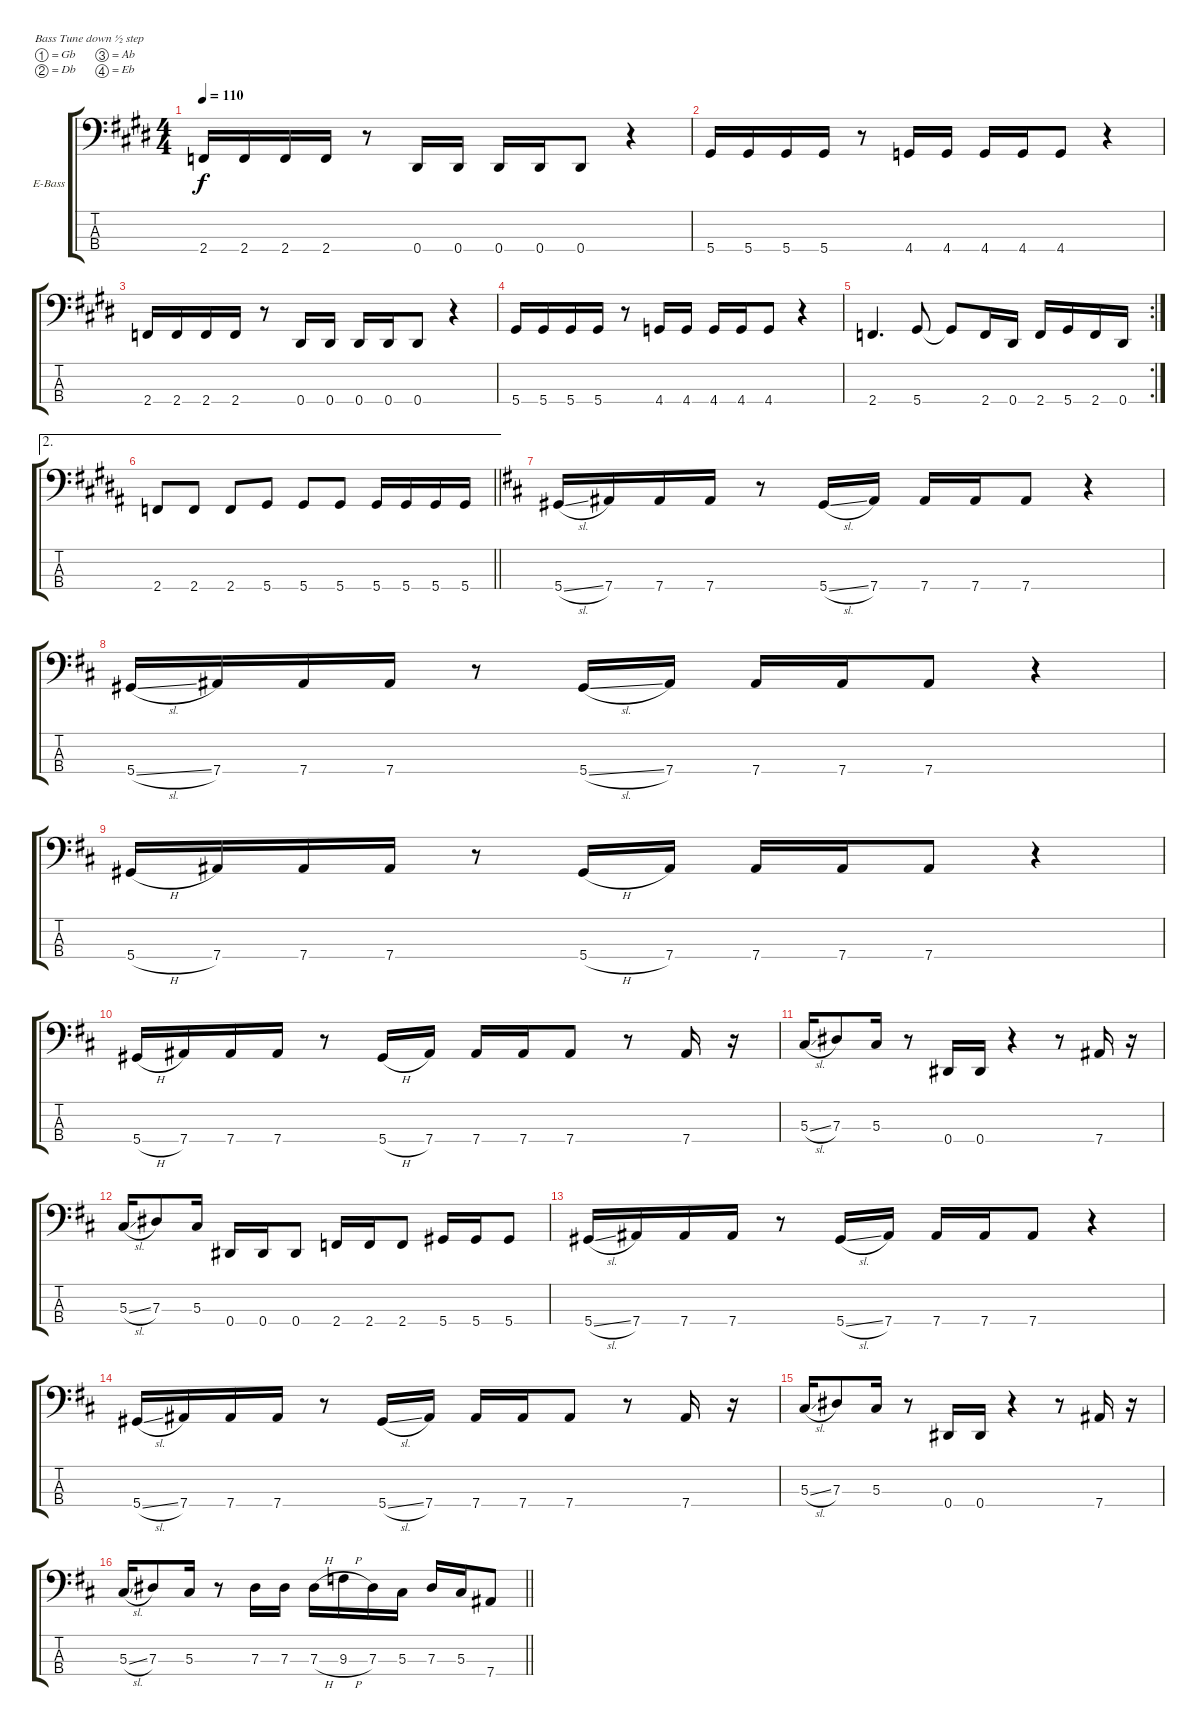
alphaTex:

\bracketExtendMode groupsimilarinstruments
\firstSystemTrackNameOrientation horizontal
\otherSystemsTrackNameOrientation horizontal
\track ("Untitled" "E-Bass") {instrument electricbassfinger}
\staff {score tabs}
\tuning (Gb2 Db2 Ab1 Eb1)
\ts (4 4)
\tempo 110
\clef f4
\ks c#minor
2.4.16{dy f} 2.4.16 2.4.16 2.4.16 r.8 0.4.16 0.4.16 0.4.16 0.4.16 0.4.8 r.4 |
5.4.16 5.4.16 5.4.16 5.4.16 r.8 4.4.16 4.4.16 4.4.16 4.4.16 4.4.8 r.4 |
\ks e
2.4.16 2.4.16 2.4.16 2.4.16 r.8 0.4.16 0.4.16 0.4.16 0.4.16 0.4.8 r.4 |
\ks c#minor
5.4.16 5.4.16 5.4.16 5.4.16 r.8 4.4.16 4.4.16 4.4.16 4.4.16 4.4.8 r.4 |
\rc 2
2.4.4{d} 5.4.8 5.4{t}.8 2.4.16 0.4.16 2.4.16 5.4.16 2.4.16 0.4.16 |
\ae 2
\barLineRight lightlight
\ks b
2.4.8 2.4.8 2.4.8 5.4.8 5.4.8 5.4.8 5.4.16 5.4.16 5.4.16 5.4.16 |
\ks d
5.4{sl}.16 7.4.16 7.4.16 7.4.16 r.8 5.4{sl}.16 7.4.16 7.4.16 7.4.16 7.4.8 r.4 |
5.4{sl}.16 7.4.16 7.4.16 7.4.16 r.8 5.4{sl}.16 7.4.16 7.4.16 7.4.16 7.4.8 r.4 |
5.4{h}.16 7.4.16 7.4.16 7.4.16 r.8 5.4{h}.16 7.4.16 7.4.16 7.4.16 7.4.8 r.4 |
5.4{h}.16 7.4.16 7.4.16 7.4.16 r.8 5.4{h}.16 7.4.16 7.4.16 7.4.16 7.4.8 r.8 7.4.16 r.16 |
5.3{sl}.16 7.3.8 5.3.16 r.8 0.4.16 0.4.16 r.4 r.8 7.4.16 r.16 |
5.3{sl}.16 7.3.8 5.3.16 0.4.16 0.4.16 0.4.8 2.4.16 2.4.16 2.4.8 5.4.16 5.4.16 5.4.8 |
5.4{sl}.16 7.4.16 7.4.16 7.4.16 r.8 5.4{sl}.16 7.4.16 7.4.16 7.4.16 7.4.8 r.4 |
5.4{sl}.16 7.4.16 7.4.16 7.4.16 r.8 5.4{sl}.16 7.4.16 7.4.16 7.4.16 7.4.8 r.8 7.4.16 r.16 |
5.3{sl}.16 7.3.8 5.3.16 r.8 0.4.16 0.4.16 r.4 r.8 7.4.16 r.16 |
\barLineRight lightlight
5.3{sl}.16 7.3.8 5.3.16 r.8 7.3.16 7.3.16 7.3{h}.16 9.3{h}.16 7.3.16 5.3.16 7.3.16 5.3.16 7.4.8
